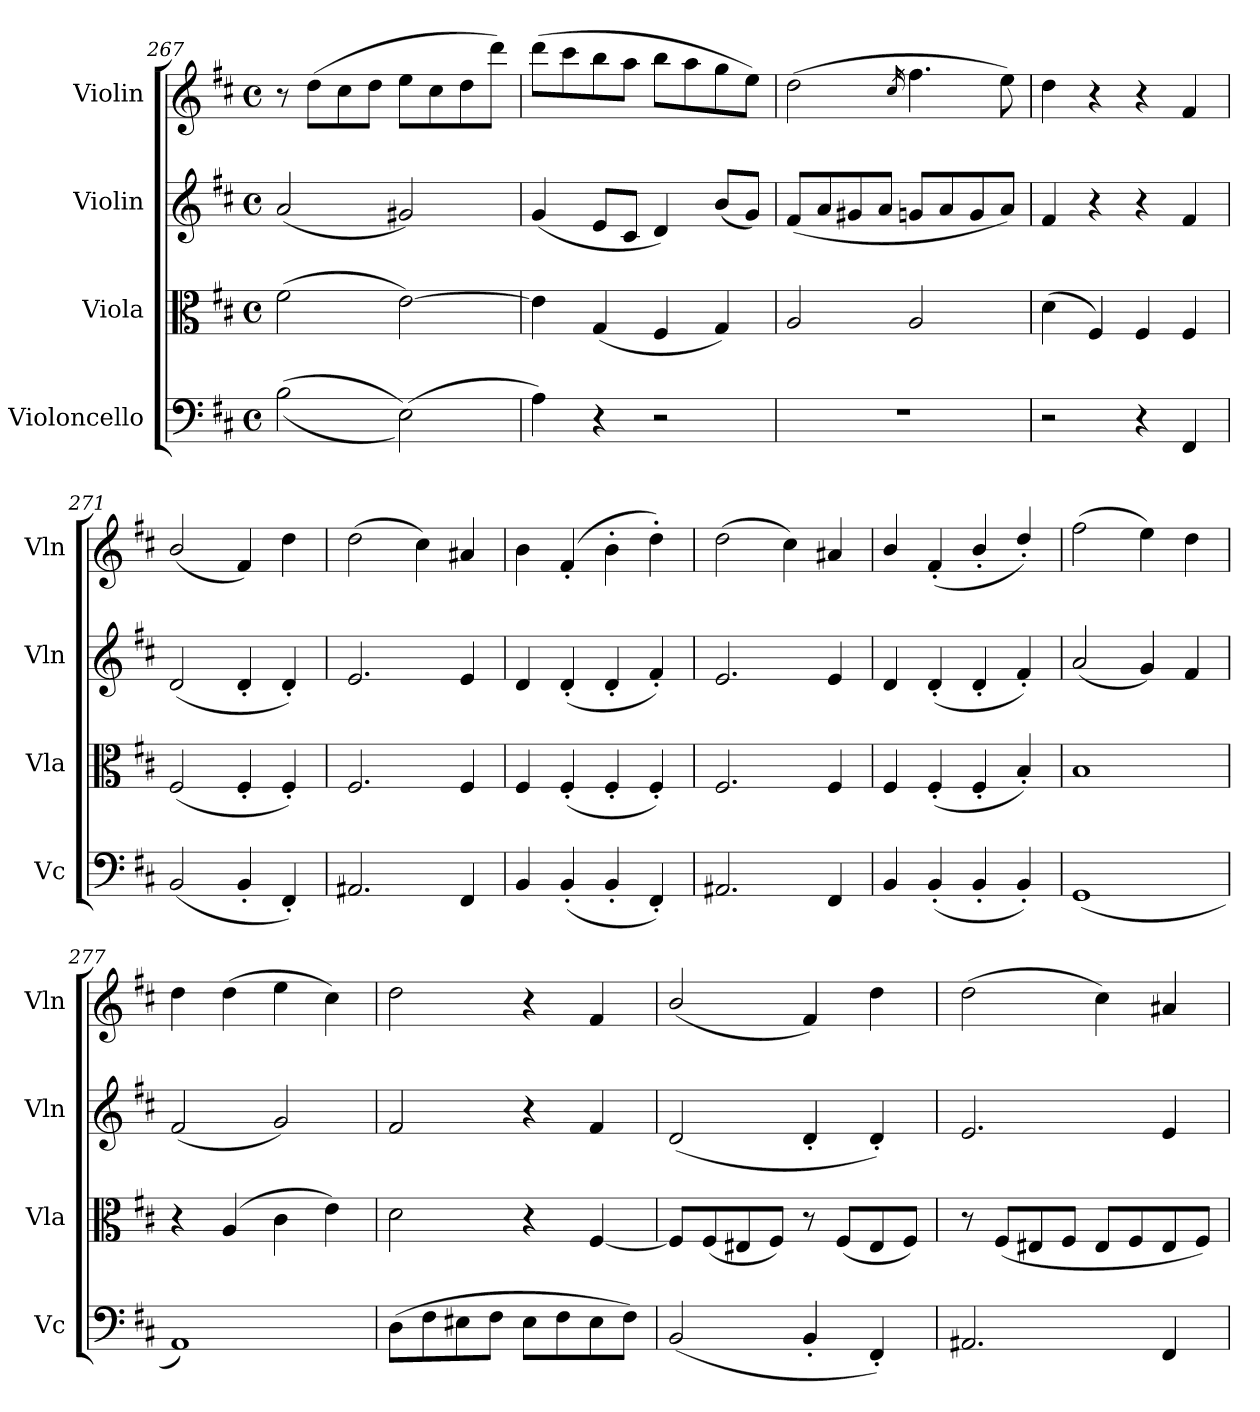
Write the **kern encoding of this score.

**kern	**kern	**kern	**kern
*part4	*part3	*part2	*part1
*staff4	*staff3	*staff2	*staff1
*I"Violoncello	*I"Viola	*I"Violin	*I"Violin
*I'Vc	*I'Vla	*I'Vln	*I'Vln
!!LO:PB:g=z
*clefF4	*clefC3	*clefG2	*clefG2
*k[f#c#]	*k[f#c#]	*k[f#c#]	*k[f#c#]
*M4/4	*M4/4	*M4/4	*M4/4
*met(c)	*met(c)	*met(c)	*met(c)
=267	=267	=267	=267
(>(>2B\	(>2f#\	(2a/	8r
.	.	.	(>8dd\L
.	.	.	8cc#\
.	.	.	8dd\J
(>2E\))	[2e\)	2g#X/)	8ee\L
.	.	.	8cc#\
.	.	.	8dd\
.	.	.	8ddd\J)
=268	=268	=268	=268
4A\)	4e\]	(4g/	(>8ddd\L
.	.	.	8ccc#\
4r	(4G/	8e/L	8bb\
.	.	8c#/J	8aa\J
2r	4F#/	4d/)	8bb\L
.	.	.	8aa\
.	4G/)	(8b/L	8gg\
.	.	8g/J)	8ee\J)
=269	=269	=269	=269
1r	2A/	(8f#/L	(>2dd\
.	.	8a/	.
.	.	8g#X/	.
.	.	8a/J	.
.	.	.	16qcc#/
.	2A/	8gn/L	4.ff#\
.	.	8a/	.
.	.	8g/	.
.	.	8a/J)	8ee\)
=270	=270	=270	=270
2r	(>4d\	4f#/	4dd\
.	4F#/)	4r	4r
4r	4F#/	4r	4r
4FF#/	4F#/	4f#/	4f#/
=271	=271	=271	=271
(2BB/	(2F#/	(2d/	(2b/
4BB'/	4F#'/	4d'/	4f#/)
4FF#'/)	4F#'/)	4d'/)	4dd\
=272	=272	=272	=272
2.AA#X/	2.F#/	2.e/	(>2dd\
.	.	.	4cc#\)
4FF#/	4F#/	4e/	4a#X/
=273	=273	=273	=273
4BB/	4F#/	4d/	4b\
(4BB'/	(4F#'/	(4d'/	(>4f#'/
4BB'/	4F#'/	4d'/	4b'\
4FF#'/)	4F#'/)	4f#'/)	4dd'\)
=274	=274	=274	=274
2.AA#X/	2.F#/	2.e/	(>2dd\
.	.	.	4cc#\)
4FF#/	4F#/	4e/	4a#X/
=275	=275	=275	=275
4BB/	4F#/	4d/	4b/
(4BB'/	(4F#'/	(4d'/	(>4f#'/
4BB'/	4F#'/	4d'/	4b'/
4BB'/)	4B'/)	4f#'/)	4dd'/)
=276	=276	=276	=276
(1GG	1B	(2a/	(>2ff#\
.	.	4g/)	4ee\)
.	.	4f#/	4dd\
=277	=277	=277	=277
1AA)	4r	(2f#/	4dd\
.	(>4A/	.	(>4dd\
.	4c#\	2g/)	4ee\
.	4e\)	.	4cc#\)
!!LO:LB:g=z
=278	=278	=278	=278
(>8D\L	2d\	2f#/	2dd\
8F#\	.	.	.
8E#X\	.	.	.
8F#\J	.	.	.
8E#\L	4r	4r	4r
8F#\	.	.	.
8E#\	[4F#/	4f#/	4f#/
8F#\J)	.	.	.
=279	=279	=279	=279
(2BB/	8F#/L]	(2d/	(2b/
.	(8F#/	.	.
.	8E#X/	.	.
.	8F#/J)	.	.
4BB'/	8r	4d'/	4f#/)
.	(8F#/L	.	.
4FF#'/)	8E#/	4d'/)	4dd\
.	8F#/J)	.	.
=280	=280	=280	=280
2.AA#X/	8r	2.e/	(>2dd\
.	(8F#/L	.	.
.	8E#X/	.	.
.	8F#/J	.	.
.	8E#/L	.	4cc#\)
.	8F#/	.	.
4FF#/	8E#/	4e/	4a#X/
.	8F#/J)	.	.
=	=	=	=
*-	*-	*-	*-
